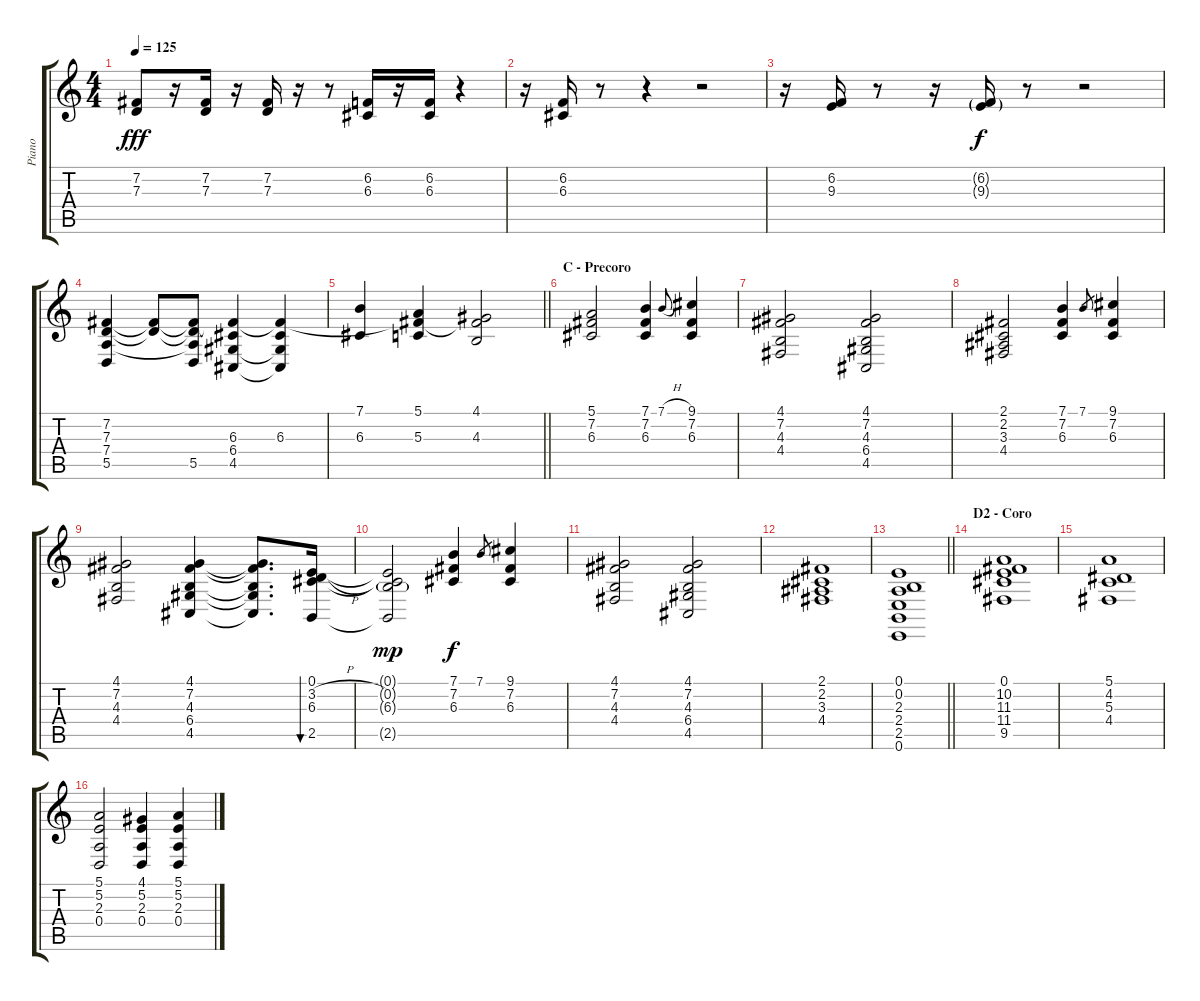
\track ("Piano" "Piano") {instrument brightacousticpiano}
\staff {score tabs}
\tuning (E4 B3 G3 D3 A2 E2) {hide}
\ts (4 4)
\tempo 125
\clef g2
\ks c
(7.2 7.3).8{dy fff} r.16 (7.2 7.3).16 r.16 (7.2 7.3).16 r.16 r.8 (6.2 6.3).16 r.16 (6.2 6.3).16 r.4 |
r.16 (6.2 6.3).16 r.8 r.4 r.2 |
r.16 (6.2 9.3).16 r.8 r.16 (6.2{g} 9.3{g}).16{dy f} r.8 r.2 |
(7.2 7.3 7.4 5.5).4{volume 16 instrument stringensemble1} (7.2{t} 7.3{t}).8 (7.2{t} 7.3{t} 7.4{t} 5.5).8 (7.2{t} 6.3 6.4 4.5).4 (7.2{t} 6.3 6.4{t} 4.5{t}).4 |
\barLineRight lightlight
(7.1 6.3).4 (5.1 7.2{t} 5.3).4 (4.1 7.2{t} 4.3).2 |
\section ("" "C - Precoro")
(5.1 7.2 6.3).2{volume 9 instrument honkytonkpiano} (7.1 7.2 6.3).4 7.1{h}.8{gr onbeat} (9.1 7.2 6.3).4 |
(4.1 7.2 4.3 4.4).2 (4.1 7.2 4.3 6.4 4.5).2 |
(2.1 2.2 3.3 4.4).2 (7.1 7.2 6.3).4 7.1.8{gr} (9.1 7.2 6.3).4 |
(4.1 7.2 4.3 4.4).2 (4.1 7.2 4.3 6.4 4.5).4 (4.1{t} 7.2{t} 4.3{t} 6.4{t} 4.5{t}).8{d} (0.1 3.2{h} 6.3 2.5).16{bu 480} |
(0.1{t} 0.2{g} 6.3{t} 2.5{t}).2{dy mp} (7.1 7.2 6.3).4{dy f} 7.1.8{gr} (9.1 7.2 6.3).4 |
(4.1 7.2 4.3 4.4).2 (4.1 7.2 4.3 6.4 4.5).2 |
(2.1 2.2 3.3 4.4).1 |
\barLineRight lightlight
(0.1 0.2 2.3 2.4 2.5 0.6).1 |
\section ("" "D2 - Coro")
(0.1 10.2 11.3 11.4 9.5).1 |
(5.1 4.2 5.3 4.4).1 |
(5.1 5.2 2.3 0.4).2 (4.1 5.2 2.3 0.4).4 (5.1 5.2 2.3 0.4).4
